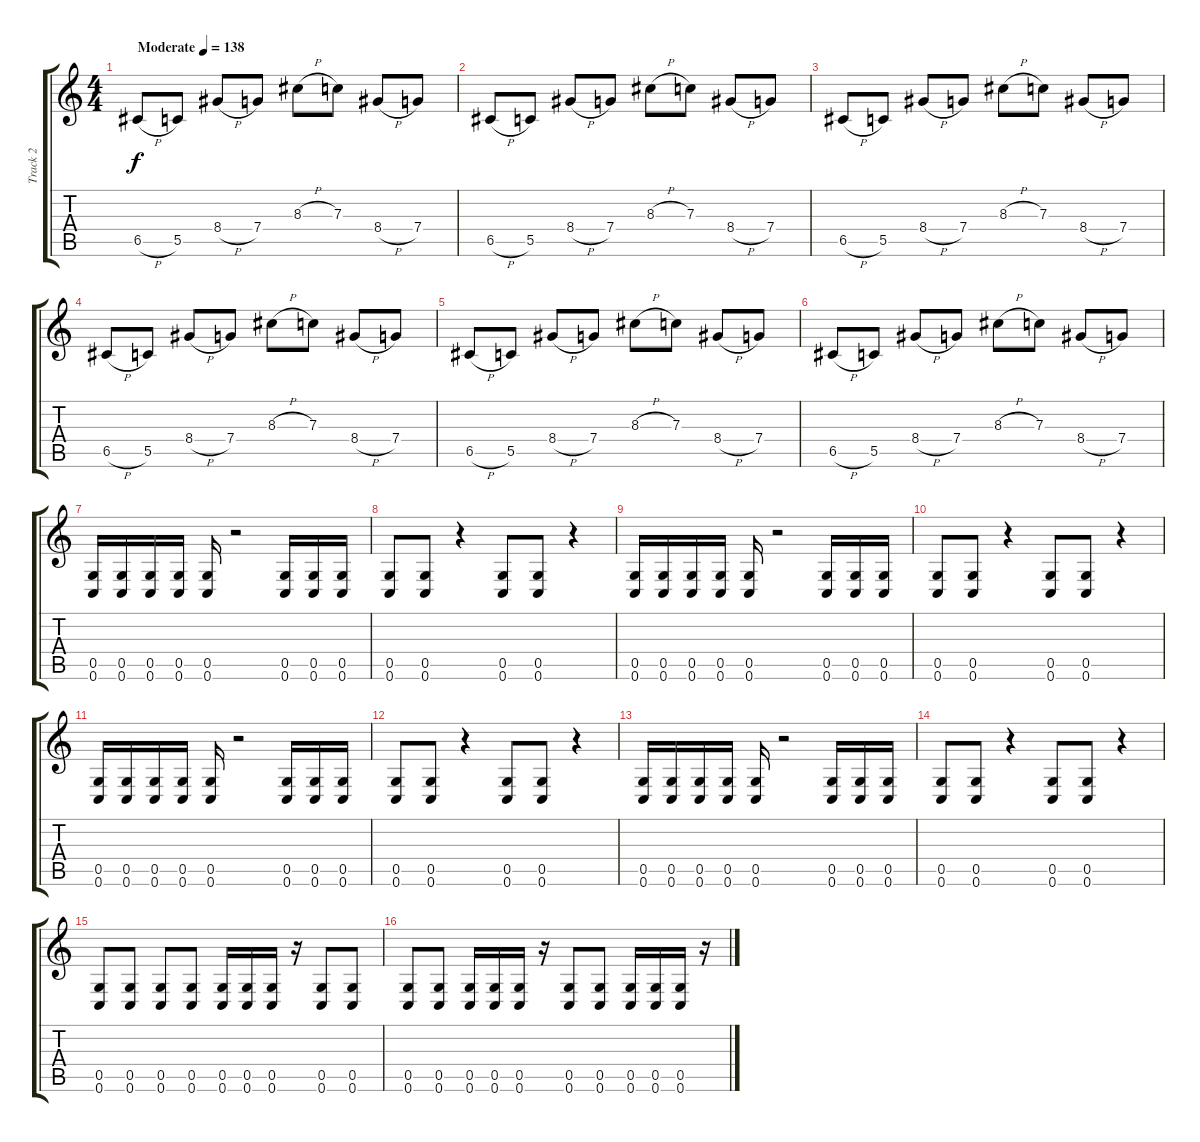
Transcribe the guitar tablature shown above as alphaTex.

\track ("Track 2" "Track 2") {instrument distortionguitar}
\staff {score tabs}
\tuning (D4 A3 F3 C3 G2 C2) {hide}
\ts (4 4)
\tempo (138 "Moderate")
\clef g2
\ks c
6.5{h}.8{dy f volume 13 instrument distortionguitar} 5.5.8 8.4{h}.8 7.4.8 8.3{h}.8 7.3.8 8.4{h}.8 7.4.8 |
6.5{h}.8 5.5.8 8.4{h}.8 7.4.8 8.3{h}.8 7.3.8 8.4{h}.8 7.4.8 |
6.5{h}.8 5.5.8 8.4{h}.8 7.4.8 8.3{h}.8 7.3.8 8.4{h}.8 7.4.8 |
6.5{h}.8 5.5.8 8.4{h}.8 7.4.8 8.3{h}.8 7.3.8 8.4{h}.8 7.4.8 |
6.5{h}.8 5.5.8 8.4{h}.8 7.4.8 8.3{h}.8 7.3.8 8.4{h}.8 7.4.8 |
6.5{h}.8 5.5.8 8.4{h}.8 7.4.8 8.3{h}.8 7.3.8 8.4{h}.8 7.4.8 |
(0.5 0.6).16 (0.5 0.6).16 (0.5 0.6).16 (0.5 0.6).16 (0.5 0.6).16 r.2 (0.5 0.6).16 (0.5 0.6).16 (0.5 0.6).16 |
(0.5 0.6).8 (0.5 0.6).8 r.4 (0.5 0.6).8 (0.5 0.6).8 r.4 |
(0.5 0.6).16 (0.5 0.6).16 (0.5 0.6).16 (0.5 0.6).16 (0.5 0.6).16 r.2 (0.5 0.6).16 (0.5 0.6).16 (0.5 0.6).16 |
(0.5 0.6).8 (0.5 0.6).8 r.4 (0.5 0.6).8 (0.5 0.6).8 r.4 |
(0.5 0.6).16 (0.5 0.6).16 (0.5 0.6).16 (0.5 0.6).16 (0.5 0.6).16 r.2 (0.5 0.6).16 (0.5 0.6).16 (0.5 0.6).16 |
(0.5 0.6).8 (0.5 0.6).8 r.4 (0.5 0.6).8 (0.5 0.6).8 r.4 |
(0.5 0.6).16 (0.5 0.6).16 (0.5 0.6).16 (0.5 0.6).16 (0.5 0.6).16 r.2 (0.5 0.6).16 (0.5 0.6).16 (0.5 0.6).16 |
(0.5 0.6).8 (0.5 0.6).8 r.4 (0.5 0.6).8 (0.5 0.6).8 r.4 |
(0.5 0.6).8 (0.5 0.6).8 (0.5 0.6).8 (0.5 0.6).8 (0.5 0.6).16 (0.5 0.6).16 (0.5 0.6).16 r.16 (0.5 0.6).8 (0.5 0.6).8 |
(0.5 0.6).8 (0.5 0.6).8 (0.5 0.6).16 (0.5 0.6).16 (0.5 0.6).16 r.16 (0.5 0.6).8 (0.5 0.6).8 (0.5 0.6).16 (0.5 0.6).16 (0.5 0.6).16 r.16
